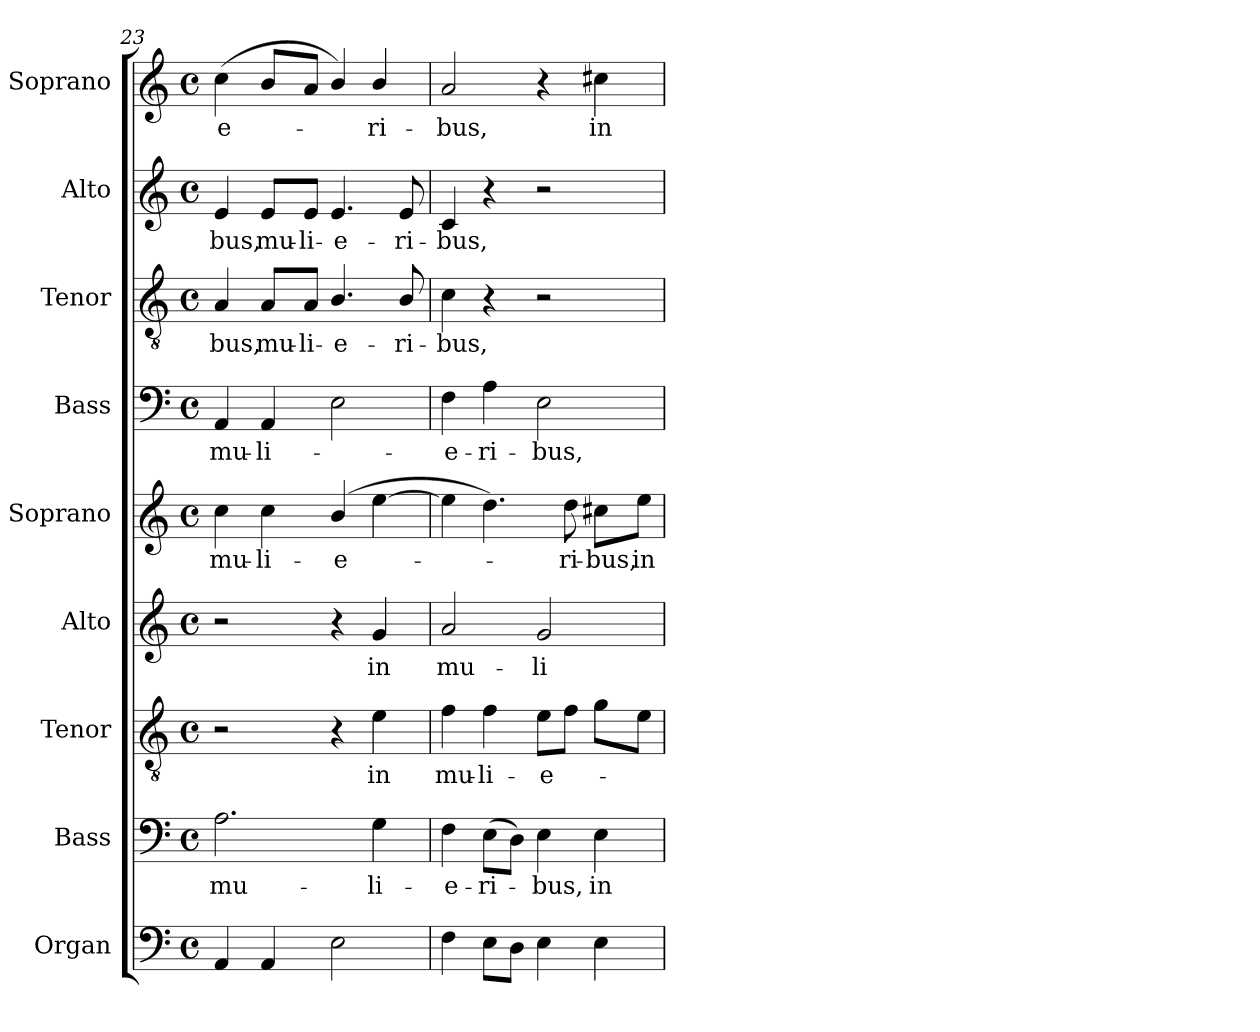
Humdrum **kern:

**kern	**kern	**text	**kern	**text	**kern	**text	**kern	**text	**kern	**text	**kern	**text	**kern	**text	**kern	**text
*part9	*part8	*part8	*part7	*part7	*part6	*part6	*part5	*part5	*part4	*part4	*part3	*part3	*part2	*part2	*part1	*part1
*staff9	*staff8	*staff8	*staff7	*staff7	*staff6	*staff6	*staff5	*staff5	*staff4	*staff4	*staff3	*staff3	*staff2	*staff2	*staff1	*staff1
*I"Organ	*I"Bass	*	*I"Tenor	*	*I"Alto	*	*I"Soprano	*	*I"Bass	*	*I"Tenor	*	*I"Alto	*	*I"Soprano	*
*	*I'B.	*	*I'T.	*	*I'A.	*	*I'S.	*	*I'B.	*	*I'T.	*	*I'A.	*	*I'S.	*
*clefF4	*clefF4	*	*clefGv2	*	*clefG2	*	*clefG2	*	*clefF4	*	*clefGv2	*	*clefG2	*	*clefG2	*
*	*	*	*ITrd7c12	*	*	*	*	*	*	*	*ITrd7c12	*	*	*	*	*
*k[]	*k[]	*	*k[]	*	*k[]	*	*k[]	*	*k[]	*	*k[]	*	*k[]	*	*k[]	*
*C:	*C:	*	*C:	*	*C:	*	*C:	*	*C:	*	*C:	*	*C:	*	*C:	*
*M4/4	*M4/4	*	*M4/4	*	*M4/4	*	*M4/4	*	*M4/4	*	*M4/4	*	*M4/4	*	*M4/4	*
*met(c)	*met(c)	*	*met(c)	*	*met(c)	*	*met(c)	*	*met(c)	*	*met(c)	*	*met(c)	*	*met(c)	*
=23	=23	=23	=23	=23	=23	=23	=23	=23	=23	=23	=23	=23	=23	=23	=23	=23
!	!	!LO:LY:b:color=#000000	!	!	!	!	!	!	!	!	!	!	!	!	!	!
!	!	!	!	!	!	!	!	!LO:LY:b:color=#000000	!	!	!	!	!	!	!	!
!	!	!	!	!	!	!	!	!	!	!LO:LY:b:color=#000000	!	!	!	!	!	!
!	!	!	!	!	!	!	!	!	!	!	!	!LO:LY:b:color=#000000	!	!	!	!
!	!	!	!	!	!	!	!	!	!	!	!	!	!	!LO:LY:b:color=#000000	!	!
!	!	!	!	!	!	!	!	!	!	!	!	!	!	!	!	!LO:LY:b:color=#000000
4AAi/	2.Ai\	mu-	2r	.	2r	.	4cci\	mu-	4AAi/	mu-	4AAi/	-bus,	4ei/	-bus,	(4cci\	-e-
!	!	!	!	!	!	!	!	!LO:LY:b:color=#000000	!	!	!	!	!	!	!	!
!	!	!	!	!	!	!	!	!	!	!LO:LY:b:color=#000000	!	!	!	!	!	!
!	!	!	!	!	!	!	!	!	!	!	!	!LO:LY:b:color=#000000	!	!	!	!
!	!	!	!	!	!	!	!	!	!	!	!	!	!	!LO:LY:b:color=#000000	!	!
4AAi/	.	.	.	.	.	.	4cci\	-li-	4AAi/	-li-	8AAi/L	mu-	8ei/L	mu-	8bi/L	.
!	!	!	!	!	!	!	!	!	!	!	!	!LO:LY:b:color=#000000	!	!	!	!
!	!	!	!	!	!	!	!	!	!	!	!	!	!	!LO:LY:b:color=#000000	!	!
.	.	.	.	.	.	.	.	.	.	.	8AAi/J	-li-	8ei/J	-li-	8ai/J	.
!	!	!	!	!	!	!	!	!LO:LY:b:color=#000000	!	!	!	!	!	!	!	!
!	!	!	!	!	!	!	!	!	!	!	!	!LO:LY:b:color=#000000	!	!	!	!
!	!	!	!	!	!	!	!	!	!	!	!	!	!	!LO:LY:b:color=#000000	!	!
2Ei\	.	.	4r	.	4r	.	(4bi/	-e-	2Ei\	.	4.BBi/	-e-	4.ei/	-e-	4bi/)	.
!	!	!LO:LY:b:color=#000000	!	!	!	!	!	!	!	!	!	!	!	!	!	!
!	!	!	!	!LO:LY:b:color=#000000	!	!	!	!	!	!	!	!	!	!	!	!
!	!	!	!	!	!	!LO:LY:b:color=#000000	!	!	!	!	!	!	!	!	!	!
!	!	!	!	!	!	!	!	!	!	!	!	!	!	!	!	!LO:LY:b:color=#000000
.	4Gi\	-li-	4Ei\	in	4gi/	in	[4eei\	.	.	.	.	.	.	.	4bi/	-ri-
!	!	!	!	!	!	!	!	!	!	!	!	!LO:LY:b:color=#000000	!	!	!	!
!	!	!	!	!	!	!	!	!	!	!	!	!	!	!LO:LY:b:color=#000000	!	!
.	.	.	.	.	.	.	.	.	.	.	8BBi/	-ri-	8ei/	-ri-	.	.
=24	=24	=24	=24	=24	=24	=24	=24	=24	=24	=24	=24	=24	=24	=24	=24	=24
!	!	!LO:LY:b:color=#000000	!	!	!	!	!	!	!	!	!	!	!	!	!	!
!	!	!	!	!LO:LY:b:color=#000000	!	!	!	!	!	!	!	!	!	!	!	!
!	!	!	!	!	!	!LO:LY:b:color=#000000	!	!	!	!	!	!	!	!	!	!
!	!	!	!	!	!	!	!	!	!	!LO:LY:b:color=#000000	!	!	!	!	!	!
!	!	!	!	!	!	!	!	!	!	!	!	!LO:LY:b:color=#000000	!	!	!	!
!	!	!	!	!	!	!	!	!	!	!	!	!	!	!LO:LY:b:color=#000000	!	!
!	!	!	!	!	!	!	!	!	!	!	!	!	!	!	!	!LO:LY:b:color=#000000
4Fi\	4Fi\	-e-	4Fi\	mu-	2ai/	mu-	4eei\]	.	4Fi\	-e-	4Ci\	-bus,	4ci/	-bus,	2ai/	-bus,
!	!	!LO:LY:b:color=#000000	!	!	!	!	!	!	!	!	!	!	!	!	!	!
!	!	!	!	!LO:LY:b:color=#000000	!	!	!	!	!	!	!	!	!	!	!	!
!	!	!	!	!	!	!	!	!	!	!LO:LY:b:color=#000000	!	!	!	!	!	!
8Ei\L	(8Ei\L	-ri-	4Fi\	-li-	.	.	4.ddi\)	.	4Ai\	-ri-	4r	.	4r	.	.	.
8Di\J	8Di\J)	.	.	.	.	.	.	.	.	.	.	.	.	.	.	.
!	!	!LO:LY:b:color=#000000	!	!	!	!	!	!	!	!	!	!	!	!	!	!
!	!	!	!	!LO:LY:b:color=#000000	!	!	!	!	!	!	!	!	!	!	!	!
!	!	!	!	!	!	!LO:LY:b:color=#000000	!	!	!	!	!	!	!	!	!	!
!	!	!	!	!	!	!	!	!	!	!LO:LY:b:color=#000000	!	!	!	!	!	!
4Ei\	4Ei\	-bus,	8Ei\L	-e-	2gi/	-li-	.	.	2Ei\	-bus,	2r	.	2r	.	4r	.
!	!	!	!	!	!	!	!	!LO:LY:b:color=#000000	!	!	!	!	!	!	!	!
.	.	.	8Fi\J	.	.	.	8ddi\	-ri-	.	.	.	.	.	.	.	.
!	!	!LO:LY:b:color=#000000	!	!	!	!	!	!	!	!	!	!	!	!	!	!
!	!	!	!	!	!	!	!	!LO:LY:b:color=#000000	!	!	!	!	!	!	!	!
!	!	!	!	!	!	!	!	!	!	!	!	!	!	!	!	!LO:LY:b:color=#000000
4Ei\	4Ei\	in	8Gi\L	.	.	.	8cc#Xi\L	-bus,	.	.	.	.	.	.	4cc#Xi\	in
!	!	!	!	!	!	!	!	!LO:LY:b:color=#000000	!	!	!	!	!	!	!	!
.	.	.	8Ei\J	.	.	.	8eei\J	in	.	.	.	.	.	.	.	.
=	=	=	=	=	=	=	=	=	=	=	=	=	=	=	=	=
*-	*-	*-	*-	*-	*-	*-	*-	*-	*-	*-	*-	*-	*-	*-	*-	*-
